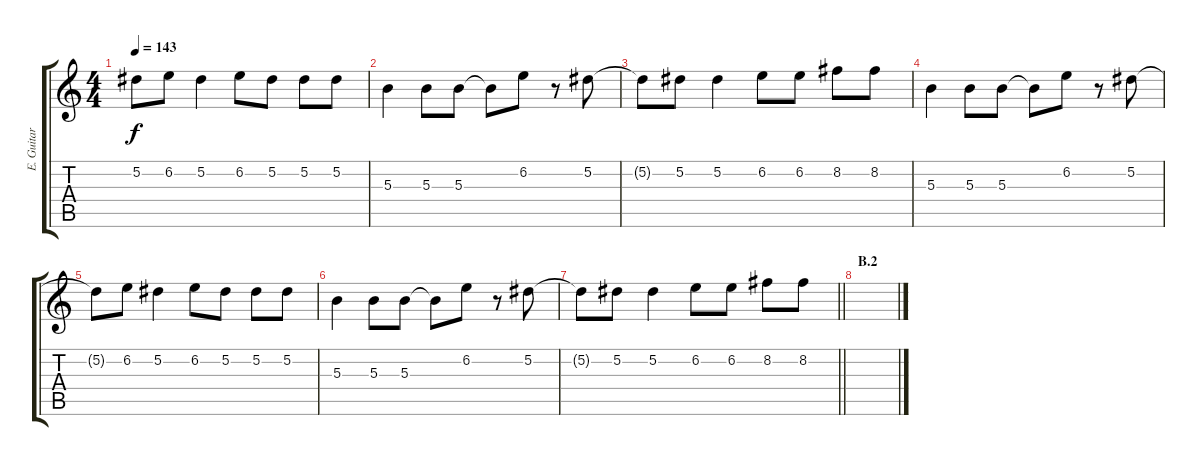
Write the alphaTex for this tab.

\track ("E. Guitar I" "E. Guitar ") {instrument distortionguitar}
\staff {score tabs}
\tuning (Eb4 Bb3 Gb3 Db3 Ab2 Eb2) {hide}
\ts (4 4)
\tempo 143
\clef g2
\ks c
5.2{t}.8{dy f} 6.2.8 5.2.4 6.2.8 5.2.8 5.2.8 5.2.8 |
5.3.4 5.3.8 5.3.8 5.3{t}.8 6.2.8 r.8 5.2.8 |
5.2{t}.8 5.2.8 5.2.4 6.2.8 6.2.8 8.2.8 8.2.8 |
5.3.4 5.3.8 5.3.8 5.3{t}.8 6.2.8 r.8 5.2.8 |
5.2{t}.8 6.2.8 5.2.4 6.2.8 5.2.8 5.2.8 5.2.8 |
5.3.4 5.3.8 5.3.8 5.3{t}.8 6.2.8 r.8 5.2.8 |
\barLineRight lightlight
5.2{t}.8 5.2.8 5.2.4 6.2.8 6.2.8 8.2.8 8.2.8 |
\section ("" "B.2")
